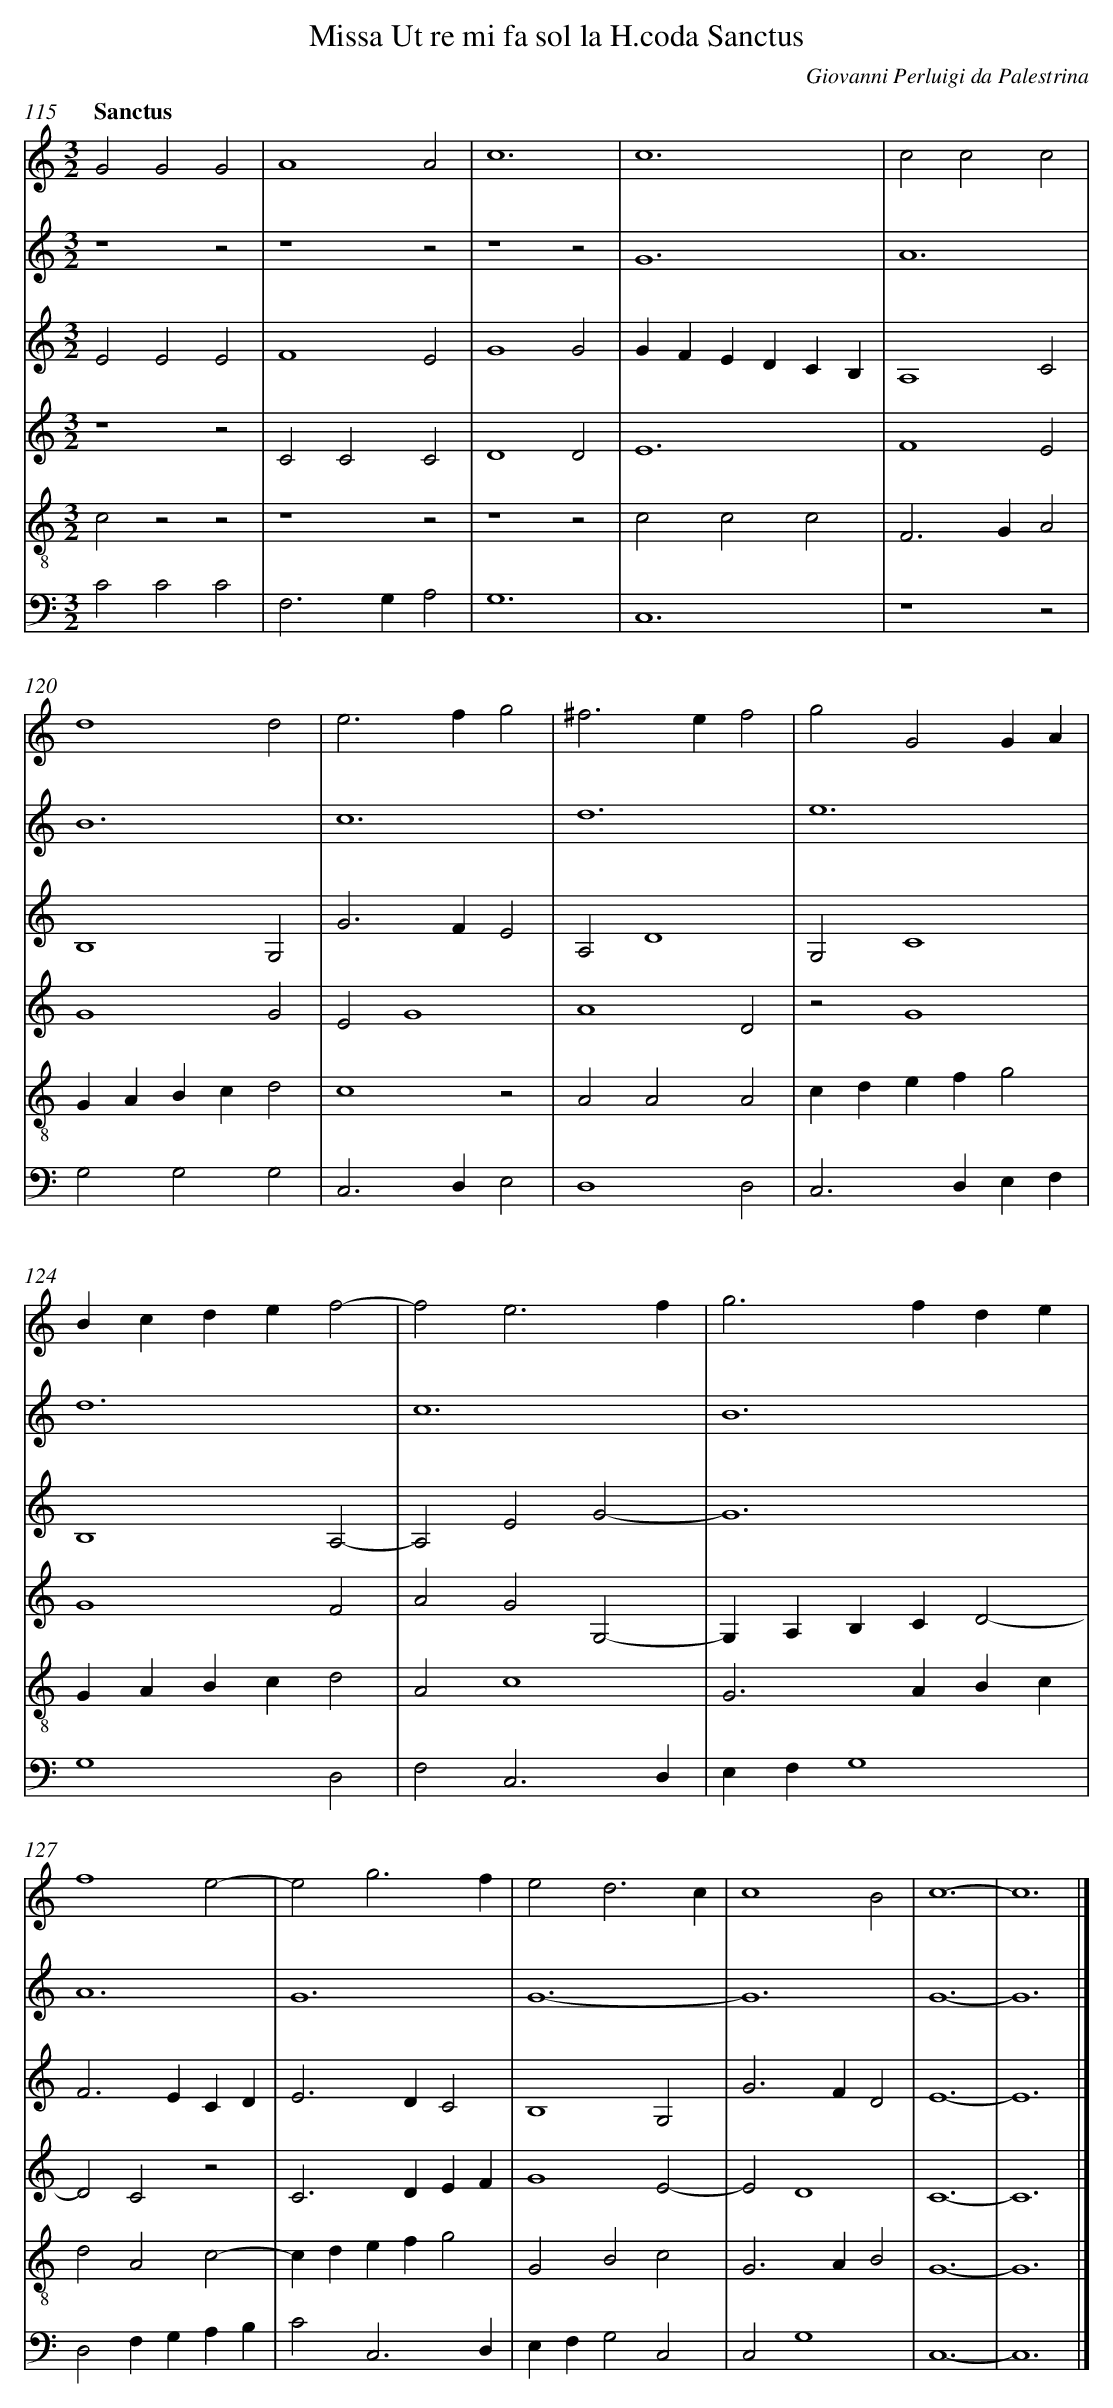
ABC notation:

X:1
T: Missa Ut re mi fa sol la H.coda Sanctus
C: Giovanni Perluigi da Palestrina
L: 1/4
M: 3/2
Q: "Sanctus"
V: 1 clef=treble
V: 2 clef=treble
V: 3 clef=treble
V: 4 clef=treble
V: 5 clef=treble-8
V: 6 clef=bass
K: C
[V:1] G2G2G2 |
[V:2] z4z2 |
[V:3] E2E2E2 |
[V:4] z4z2 |
[V:5] c2z2z2 |
[V:6] C2C2C2 |
[V:1] A4A2 |
[V:2] z4z2 |
[V:3] F4E2 |
[V:4] C2C2C2 |
[V:5] z4z2 |
[V:6] F,2>G,2A,2 |
[V:1] c6 |
[V:2] z4z2 |
[V:3] G4G2 |
[V:4] D4D2 |
[V:5] z4z2 |
[V:6] G,6 |
[V:1] c6 |
[V:2] G6 |
[V:3] GFEDCB, |
[V:4] E6 |
[V:5] c2c2c2 |
[V:6] C,6 |
[V:1] c2c2c2 |
[V:2] A6 |
[V:3] A,4C2 |
[V:4] F4E2 |
[V:5] F2>G2A2 |
[V:6] z4z2 |
[V:1] d4d2 |
[V:2] B6 |
[V:3] B,4G,2 |
[V:4] G4G2 |
[V:5] GABcd2 |
[V:6] G,2G,2G,2 |
[V:1] e2>f2g2 |
[V:2] c6 |
[V:3] G2>F2E2 |
[V:4] E2G4 |
[V:5] c4z2 |
[V:6] C,2>D,2E,2 |
[V:1] ^f2>e2f2 |
[V:2] d6 |
[V:3] A,2D4 |
[V:4] A4D2 |
[V:5] A2A2A2 |
[V:6] D,4D,2 |
[V:1] g2G2GA |
[V:2] e6 |
[V:3] G,2C4 |
[V:4] z2G4 |
[V:5] cdefg2 |
[V:6] C,2>D,2E,F, |
[V:1] Bcdef2- |
[V:2] d6 |
[V:3] B,4A,2- |
[V:4] G4F2 |
[V:5] GABcd2 |
[V:6] G,4D,2 |
[V:1] f2e3f |
[V:2] c6 |
[V:3] A,2E2G2- |
[V:4] A2G2G,2- |
[V:5] A2c4 |
[V:6] F,2C,3D, |
[V:1] g2>f2de |
[V:2] B6 |
[V:3] G6 |
[V:4] G,A,B,CD2- |
[V:5] G2>A2Bc |
[V:6] E,F,G,4 |
[V:1] f4e2- |
[V:2] A6 |
[V:3] F2>E2CD |
[V:4] D2C2z2 |
[V:5] d2A2c2- |
[V:6] D,2F,G,A,B, |
[V:1] e2g3f |
[V:2] G6 |
[V:3] E2>D2C2 |
[V:4] C2>D2EF |
[V:5] cdefg2 |
[V:6] C2C,3D, |
[V:1] e2d3c |
[V:2] G6- |
[V:3] B,4G,2 |
[V:4] G4E2- |
[V:5] G2B2c2 |
[V:6] E,F,G,2C,2 |
[V:1] c4B2 |
[V:2] G6 |
[V:3] G2>F2D2 |
[V:4] E2D4 |
[V:5] G2>A2B2 |
[V:6] C,2G,4 |
[V:1] c6- |
[V:2] G6- |
[V:3] E6- |
[V:4] C6- |
[V:5] G6- |
[V:6] C,6- |
[V:1] c6 |]
[V:2] G6 |]
[V:3] E6 |]
[V:4] C6 |]
[V:5] G6 |]
[V:6] C,6 |]
